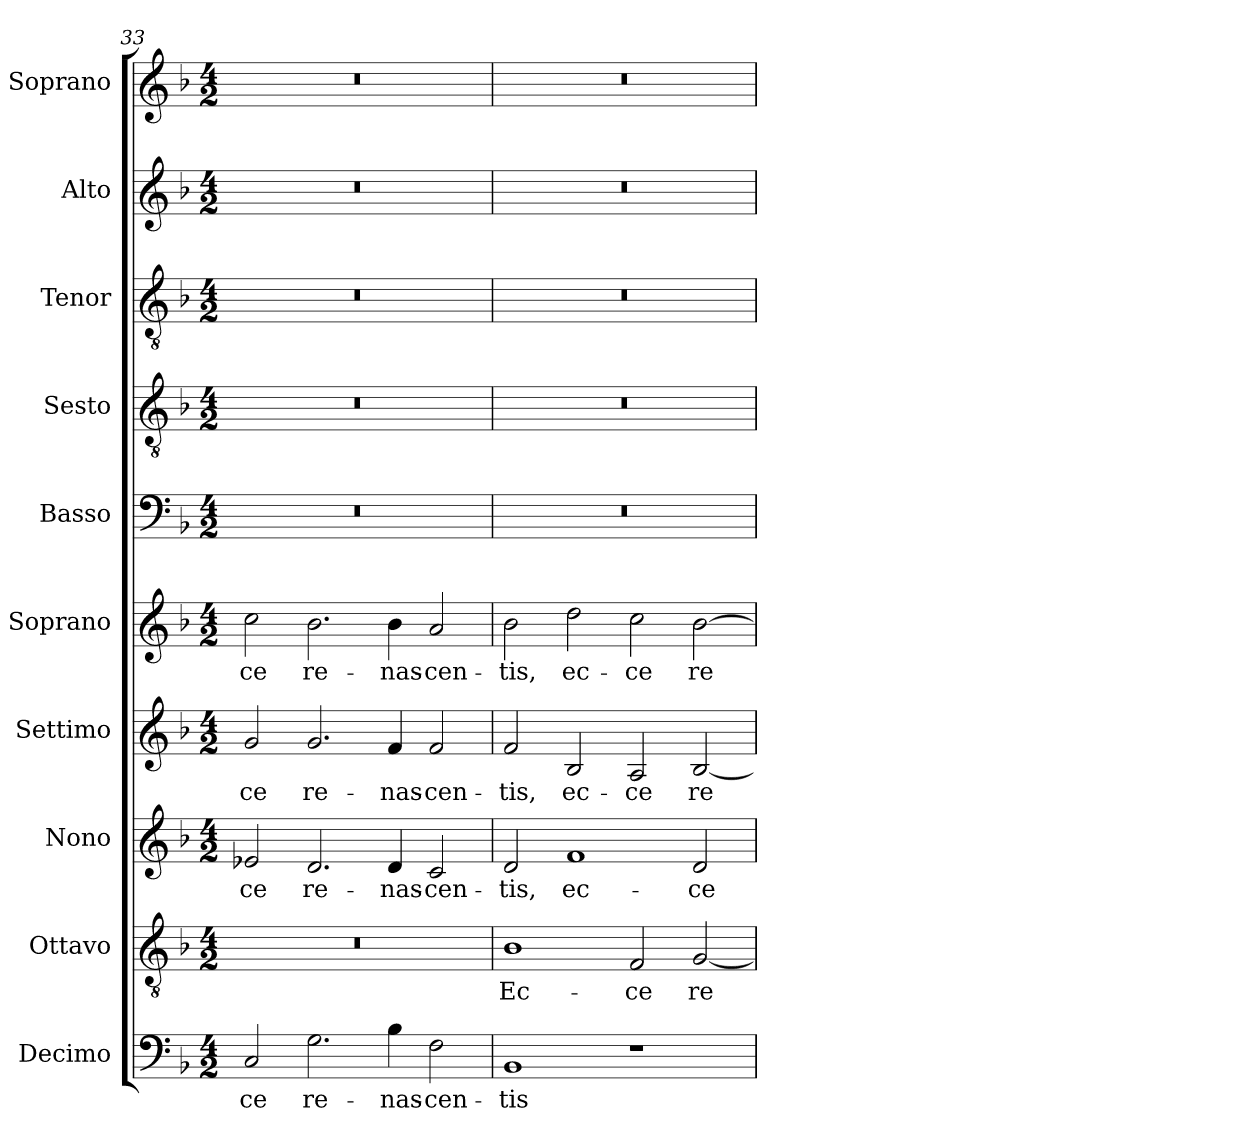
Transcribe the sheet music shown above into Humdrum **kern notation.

**kern	**text	**kern	**text	**kern	**text	**kern	**text	**kern	**text	**kern	**kern	**kern	**kern	**kern
*part10	*part10	*part9	*part9	*part8	*part8	*part7	*part7	*part6	*part6	*part5	*part4	*part3	*part2	*part1
*staff10	*staff10	*staff9	*staff9	*staff8	*staff8	*staff7	*staff7	*staff6	*staff6	*staff5	*staff4	*staff3	*staff2	*staff1
*I"Decimo	*	*I"Ottavo	*	*I"Nono	*	*I"Settimo	*	*I"Soprano	*	*I"Basso	*I"Sesto	*I"Tenor	*I"Alto	*I"Soprano
*I'Dc.	*	*I'Ot.	*	*I'N.	*	*I'St.	*	*I'S.	*	*I'B.	*I'Ss.	*I'T.	*I'A.	*I'S.
!!LO:PB:g=z
*clefF4	*	*clefGv2	*	*clefG2	*	*clefG2	*	*clefG2	*	*clefF4	*clefGv2	*clefGv2	*clefG2	*clefG2
*	*	*ITrd7c12	*	*	*	*	*	*	*	*	*ITrd7c12	*ITrd7c12	*	*
*k[b-]	*	*k[b-]	*	*k[b-]	*	*k[b-]	*	*k[b-]	*	*k[b-]	*k[b-]	*k[b-]	*k[b-]	*k[b-]
*F:	*	*F:	*	*F:	*	*F:	*	*F:	*	*F:	*F:	*F:	*F:	*F:
*M4/2	*	*M4/2	*	*M4/2	*	*M4/2	*	*M4/2	*	*M4/2	*M4/2	*M4/2	*M4/2	*M4/2
=33	=33	=33	=33	=33	=33	=33	=33	=33	=33	=33	=33	=33	=33	=33
!	!LO:LY:b:color=#000000	!LO:N:vis=1	!	!	!	!	!	!	!	!	!	!	!	!
!	!	!	!	!	!LO:LY:b:color=#000000	!	!	!	!	!	!	!	!	!
!	!	!	!	!	!	!	!LO:LY:b:color=#000000	!	!	!	!	!	!	!
!	!	!	!	!	!	!	!	!	!LO:LY:b:color=#000000	!LO:N:vis=1	!LO:N:vis=1	!LO:N:vis=1	!LO:N:vis=1	!LO:N:vis=1
2Ci/	-ce	0r	.	2e-Xi/	-ce	2gi/	-ce	2cci\	-ce	0r	0r	0r	0r	0r
!	!LO:LY:b:color=#000000	!	!	!	!	!	!	!	!	!	!	!	!	!
!	!	!	!	!	!LO:LY:b:color=#000000	!	!	!	!	!	!	!	!	!
!	!	!	!	!	!	!	!LO:LY:b:color=#000000	!	!	!	!	!	!	!
!	!	!	!	!	!	!	!	!	!LO:LY:b:color=#000000	!	!	!	!	!
2.Gi\	re-	.	.	2.di/	re-	2.gi/	re-	2.b-i\	re-	.	.	.	.	.
!	!LO:LY:b:color=#000000	!	!	!	!	!	!	!	!	!	!	!	!	!
!	!	!	!	!	!LO:LY:b:color=#000000	!	!	!	!	!	!	!	!	!
!	!	!	!	!	!	!	!LO:LY:b:color=#000000	!	!	!	!	!	!	!
!	!	!	!	!	!	!	!	!	!LO:LY:b:color=#000000	!	!	!	!	!
4B-i\	-nas-	.	.	4di/	-nas-	4fi/	-nas-	4b-i\	-nas-	.	.	.	.	.
!	!LO:LY:b:color=#000000	!	!	!	!	!	!	!	!	!	!	!	!	!
!	!	!	!	!	!LO:LY:b:color=#000000	!	!	!	!	!	!	!	!	!
!	!	!	!	!	!	!	!LO:LY:b:color=#000000	!	!	!	!	!	!	!
!	!	!	!	!	!	!	!	!	!LO:LY:b:color=#000000	!	!	!	!	!
2Fi\	-cen-	.	.	2ci/	-cen-	2fi/	-cen-	2ai/	-cen-	.	.	.	.	.
=34	=34	=34	=34	=34	=34	=34	=34	=34	=34	=34	=34	=34	=34	=34
!	!LO:LY:b:color=#000000	!	!	!	!	!	!	!	!	!	!	!	!	!
!	!	!	!LO:LY:b:color=#000000	!	!	!	!	!	!	!	!	!	!	!
!	!	!	!	!	!LO:LY:b:color=#000000	!	!	!	!	!	!	!	!	!
!	!	!	!	!	!	!	!LO:LY:b:color=#000000	!	!	!	!	!	!	!
!	!	!	!	!	!	!	!	!	!LO:LY:b:color=#000000	!LO:N:vis=1	!LO:N:vis=1	!LO:N:vis=1	!LO:N:vis=1	!LO:N:vis=1
1BB-i	-tis	1BB-i	Ec-	2di/	-tis,	2fi/	-tis,	2b-i\	-tis,	0r	0r	0r	0r	0r
!	!	!	!	!	!LO:LY:b:color=#000000	!	!	!	!	!	!	!	!	!
!	!	!	!	!	!	!	!LO:LY:b:color=#000000	!	!	!	!	!	!	!
!	!	!	!	!	!	!	!	!	!LO:LY:b:color=#000000	!	!	!	!	!
.	.	.	.	1fi	ec-	2B-i/	ec-	2ddi\	ec-	.	.	.	.	.
!	!	!	!LO:LY:b:color=#000000	!	!	!	!	!	!	!	!	!	!	!
!	!	!	!	!	!	!	!LO:LY:b:color=#000000	!	!	!	!	!	!	!
!	!	!	!	!	!	!	!	!	!LO:LY:b:color=#000000	!	!	!	!	!
1r	.	2FFi/	-ce	.	.	2Ai/	-ce	2cci\	-ce	.	.	.	.	.
!	!	!	!LO:LY:b:color=#000000	!	!	!	!	!	!	!	!	!	!	!
!	!	!	!	!	!LO:LY:b:color=#000000	!	!	!	!	!	!	!	!	!
!	!	!	!	!	!	!	!LO:LY:b:color=#000000	!	!	!	!	!	!	!
!	!	!	!	!	!	!	!	!	!LO:LY:b:color=#000000	!	!	!	!	!
.	.	[2GGi/	re-	2di/	-ce	[2B-i/	re-	[2b-i\	re-	.	.	.	.	.
=	=	=	=	=	=	=	=	=	=	=	=	=	=	=
*-	*-	*-	*-	*-	*-	*-	*-	*-	*-	*-	*-	*-	*-	*-
